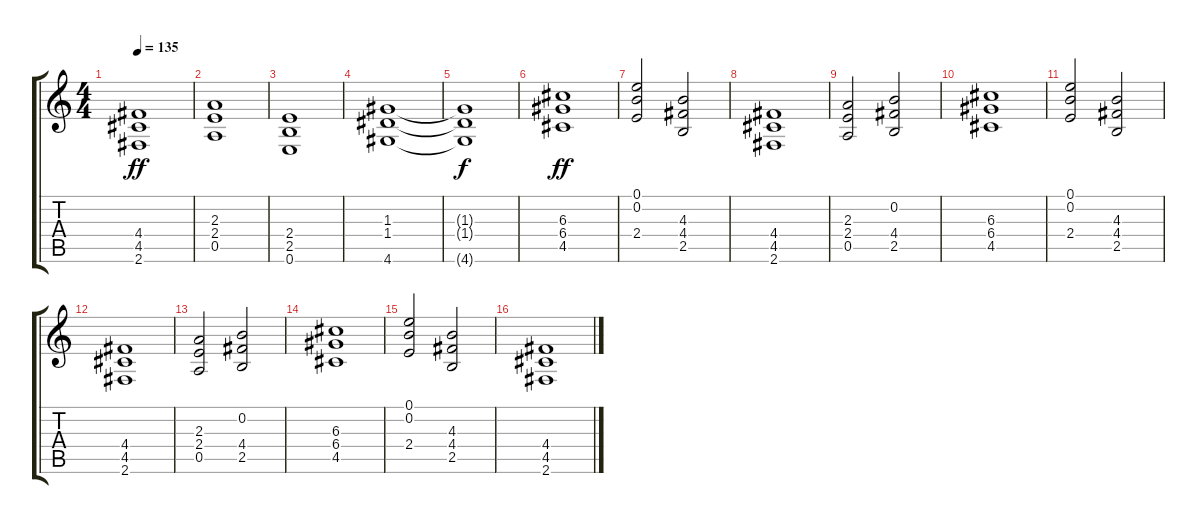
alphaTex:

\track "" {instrument distortionguitar}
\staff {score tabs}
\tuning (E4 B3 G3 D3 A2 E2) {hide}
\ts (4 4)
\tempo 135
\clef g2
\ks c
(4.4 4.5 2.6).1{dy ff} |
(2.3 2.4 0.5).1 |
(2.4 2.5 0.6).1 |
(1.3 1.4 4.6).1 |
(1.3{t} 1.4{t} 4.6{t}).1{dy f} |
(6.3 6.4 4.5).1{dy ff} |
(0.1 0.2 2.4).2 (4.3 4.4 2.5).2 |
(4.4 4.5 2.6).1 |
(2.3 2.4 0.5).2 (0.2 4.4 2.5).2 |
(6.3 6.4 4.5).1 |
(0.1 0.2 2.4).2 (4.3 4.4 2.5).2 |
(4.4 4.5 2.6).1 |
(2.3 2.4 0.5).2 (0.2 4.4 2.5).2 |
(6.3 6.4 4.5).1 |
(0.1 0.2 2.4).2 (4.3 4.4 2.5).2 |
(4.4 4.5 2.6).1
